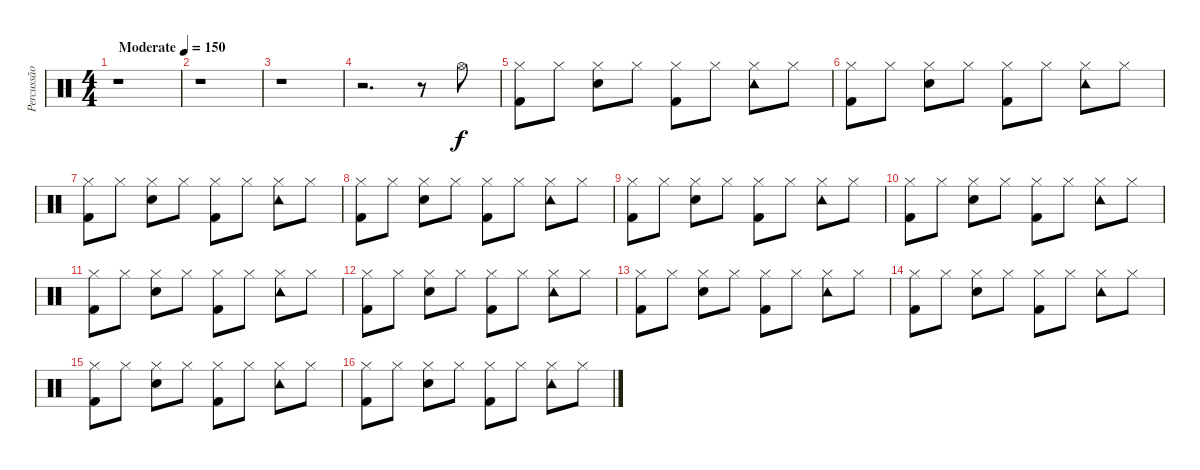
\track ("Percussão" "Percussão") {instrument percussion}
\staff {score}
\articulation defaults
\ts (4 4)
\tempo (150 "Moderate")
\clef neutral
\ks c
r.1{dy f} |
r.1 |
r.1 |
r.2{d} r.8 "Hi-Hat (open)".8 |
("Hi-Hat (closed)" "Kick (hit) 2").8 "Hi-Hat (closed)".8 ("Hi-Hat (closed)" "Electric Snare (hit)").8 "Hi-Hat (closed)".8 ("Hi-Hat (closed)" "Kick (hit) 2").8 "Hi-Hat (closed)".8 ("Hi-Hat (closed)" "Tambourine (hit)").8 "Hi-Hat (closed)".8 |
("Hi-Hat (closed)" "Kick (hit) 2").8 "Hi-Hat (closed)".8 ("Hi-Hat (closed)" "Electric Snare (hit)").8 "Hi-Hat (closed)".8 ("Hi-Hat (closed)" "Kick (hit) 2").8 "Hi-Hat (closed)".8 ("Hi-Hat (closed)" "Tambourine (hit)").8 "Hi-Hat (closed)".8 |
("Hi-Hat (closed)" "Kick (hit) 2").8 "Hi-Hat (closed)".8 ("Hi-Hat (closed)" "Electric Snare (hit)").8 "Hi-Hat (closed)".8 ("Hi-Hat (closed)" "Kick (hit) 2").8 "Hi-Hat (closed)".8 ("Hi-Hat (closed)" "Tambourine (hit)").8 "Hi-Hat (closed)".8 |
("Hi-Hat (closed)" "Kick (hit) 2").8 "Hi-Hat (closed)".8 ("Hi-Hat (closed)" "Electric Snare (hit)").8 "Hi-Hat (closed)".8 ("Hi-Hat (closed)" "Kick (hit) 2").8 "Hi-Hat (closed)".8 ("Hi-Hat (closed)" "Tambourine (hit)").8 "Hi-Hat (closed)".8 |
("Hi-Hat (closed)" "Kick (hit) 2").8 "Hi-Hat (closed)".8 ("Hi-Hat (closed)" "Electric Snare (hit)").8 "Hi-Hat (closed)".8 ("Hi-Hat (closed)" "Kick (hit) 2").8 "Hi-Hat (closed)".8 ("Hi-Hat (closed)" "Tambourine (hit)").8 "Hi-Hat (closed)".8 |
("Hi-Hat (closed)" "Kick (hit) 2").8 "Hi-Hat (closed)".8 ("Hi-Hat (closed)" "Electric Snare (hit)").8 "Hi-Hat (closed)".8 ("Hi-Hat (closed)" "Kick (hit) 2").8 "Hi-Hat (closed)".8 ("Hi-Hat (closed)" "Tambourine (hit)").8 "Hi-Hat (closed)".8 |
("Hi-Hat (closed)" "Kick (hit) 2").8 "Hi-Hat (closed)".8 ("Hi-Hat (closed)" "Electric Snare (hit)").8 "Hi-Hat (closed)".8 ("Hi-Hat (closed)" "Kick (hit) 2").8 "Hi-Hat (closed)".8 ("Hi-Hat (closed)" "Tambourine (hit)").8 "Hi-Hat (closed)".8 |
("Hi-Hat (closed)" "Kick (hit) 2").8 "Hi-Hat (closed)".8 ("Hi-Hat (closed)" "Electric Snare (hit)").8 "Hi-Hat (closed)".8 ("Hi-Hat (closed)" "Kick (hit) 2").8 "Hi-Hat (closed)".8 ("Hi-Hat (closed)" "Tambourine (hit)").8 "Hi-Hat (closed)".8 |
("Hi-Hat (closed)" "Kick (hit) 2").8 "Hi-Hat (closed)".8 ("Hi-Hat (closed)" "Electric Snare (hit)").8 "Hi-Hat (closed)".8 ("Hi-Hat (closed)" "Kick (hit) 2").8 "Hi-Hat (closed)".8 ("Hi-Hat (closed)" "Tambourine (hit)").8 "Hi-Hat (closed)".8 |
("Hi-Hat (closed)" "Kick (hit) 2").8 "Hi-Hat (closed)".8 ("Hi-Hat (closed)" "Electric Snare (hit)").8 "Hi-Hat (closed)".8 ("Hi-Hat (closed)" "Kick (hit) 2").8 "Hi-Hat (closed)".8 ("Hi-Hat (closed)" "Tambourine (hit)").8 "Hi-Hat (closed)".8 |
("Hi-Hat (closed)" "Kick (hit) 2").8 "Hi-Hat (closed)".8 ("Hi-Hat (closed)" "Electric Snare (hit)").8 "Hi-Hat (closed)".8 ("Hi-Hat (closed)" "Kick (hit) 2").8 "Hi-Hat (closed)".8 ("Hi-Hat (closed)" "Tambourine (hit)").8 "Hi-Hat (closed)".8 |
("Hi-Hat (closed)" "Kick (hit) 2").8 "Hi-Hat (closed)".8 ("Hi-Hat (closed)" "Electric Snare (hit)").8 "Hi-Hat (closed)".8 ("Hi-Hat (closed)" "Kick (hit) 2").8 "Hi-Hat (closed)".8 ("Hi-Hat (closed)" "Tambourine (hit)").8 "Hi-Hat (closed)".8
